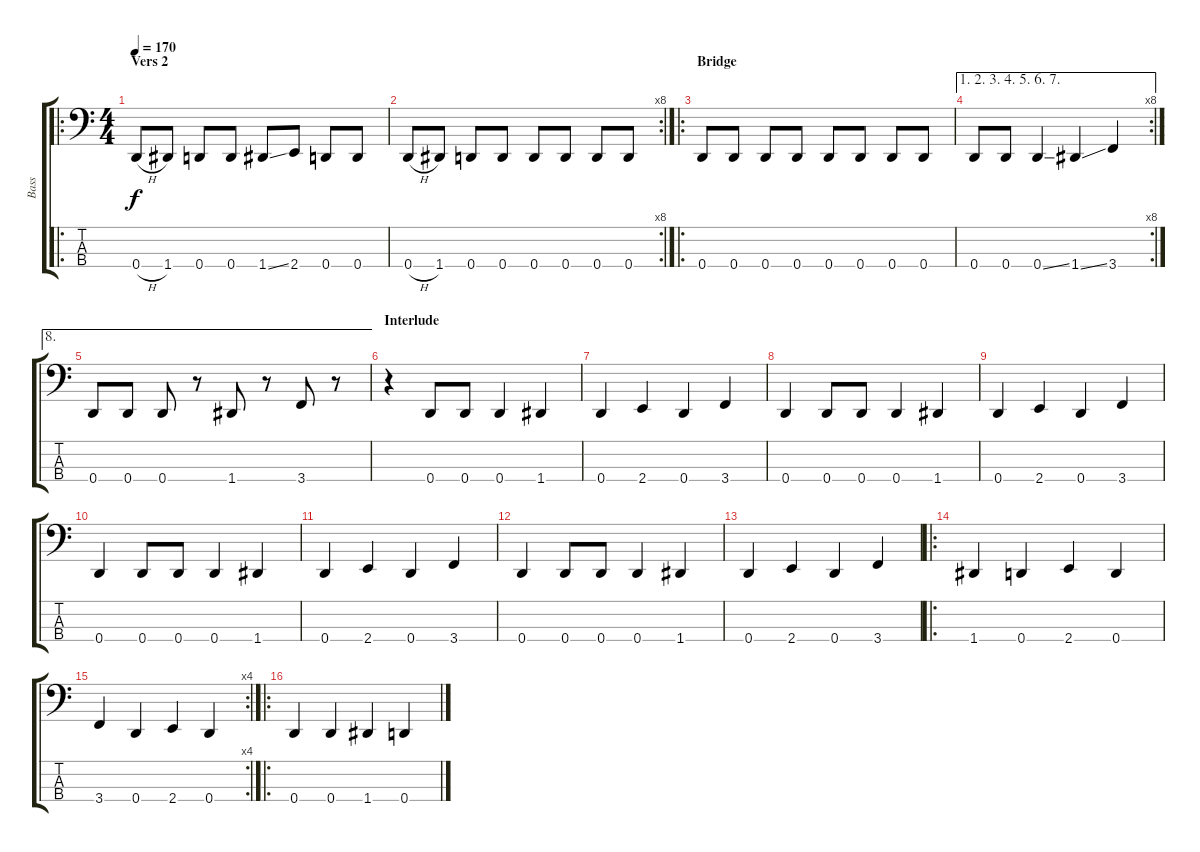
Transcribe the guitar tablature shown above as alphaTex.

\track ("Bass" "Bass") {instrument electricbasspick}
\staff {score tabs}
\tuning (G2 D2 A1 D1) {hide}
\ro
\ts (4 4)
\section ("" "Vers 2")
\tempo 170
\clef f4
\ks c
0.4{h}.8{dy f} 1.4.8 0.4.8 0.4.8 1.4{ss}.8 2.4.8 0.4.8 0.4.8 |
\rc 8
0.4{h}.8 1.4.8 0.4.8 0.4.8 0.4.8 0.4.8 0.4.8 0.4.8 |
\ro
\section ("" "Bridge")
0.4.8 0.4.8 0.4.8 0.4.8 0.4.8 0.4.8 0.4.8 0.4.8 |
\ae (1 2 3 4 5 6 7)
\rc 8
0.4.8 0.4.8 0.4{ss}.4 1.4{ss}.4 3.4.4 |
\ae 8
0.4.8 0.4.8 0.4.8 r.8 1.4.8 r.8 3.4.8 r.8 |
\section ("" "Interlude")
r.4 0.4.8 0.4.8 0.4.4 1.4.4 |
0.4.4 2.4.4 0.4.4 3.4.4 |
0.4.4 0.4.8 0.4.8 0.4.4 1.4.4 |
0.4.4 2.4.4 0.4.4 3.4.4 |
0.4.4 0.4.8 0.4.8 0.4.4 1.4.4 |
0.4.4 2.4.4 0.4.4 3.4.4 |
0.4.4 0.4.8 0.4.8 0.4.4 1.4.4 |
0.4.4 2.4.4 0.4.4 3.4.4 |
\ro
1.4.4 0.4.4 2.4.4 0.4.4 |
\rc 4
3.4.4 0.4.4 2.4.4 0.4.4 |
\ro
0.4.4 0.4.4 1.4.4 0.4.4
